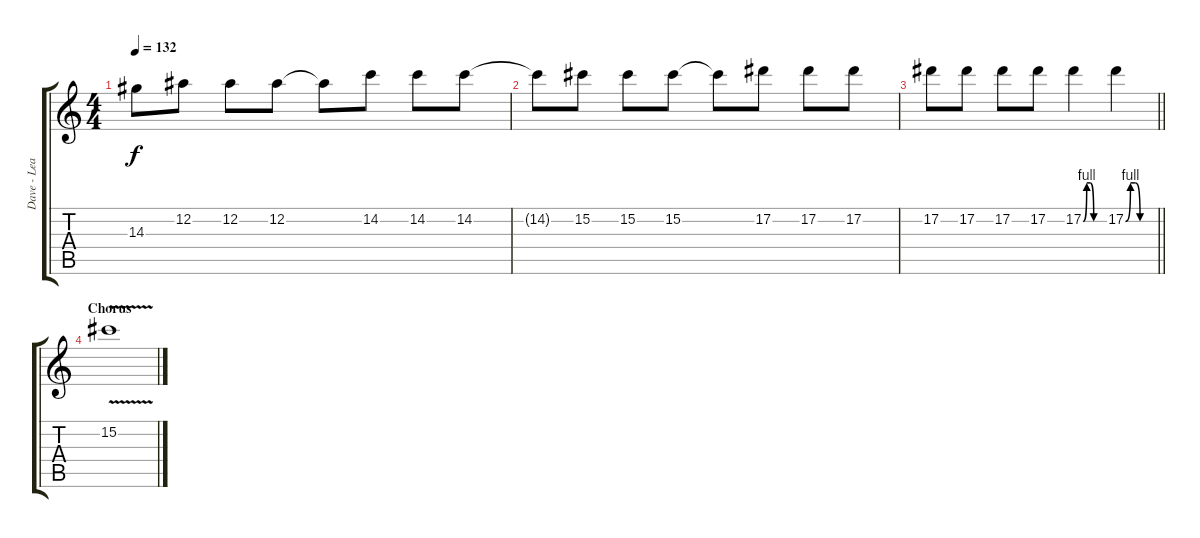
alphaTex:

\track ("Dave - Lead Guitar" "Dave - Lea") {instrument overdrivenguitar}
\staff {score tabs}
\tuning (Eb4 Bb3 Gb3 Db3 Ab2 Eb2) {hide}
\ts (4 4)
\tempo 132
\clef g2
\ks c
14.3{t}.8{dy f} 12.2.8 12.2.8 12.2.8 12.2{t}.8 14.2.8 14.2.8 14.2.8 |
14.2{t}.8 15.2.8 15.2.8 15.2.8 15.2{t}.8 17.2.8 17.2.8 17.2.8 |
\barLineRight lightlight
17.2.8 17.2.8 17.2.8 17.2.8 17.2{be (custom 0 0 10 4 20 4 30 0 60 0)}.4 17.2{be (custom 0 0 10 4 20 4 30 0 60 0)}.4 |
\section ("" "Chorus")
15.2{v}.1
